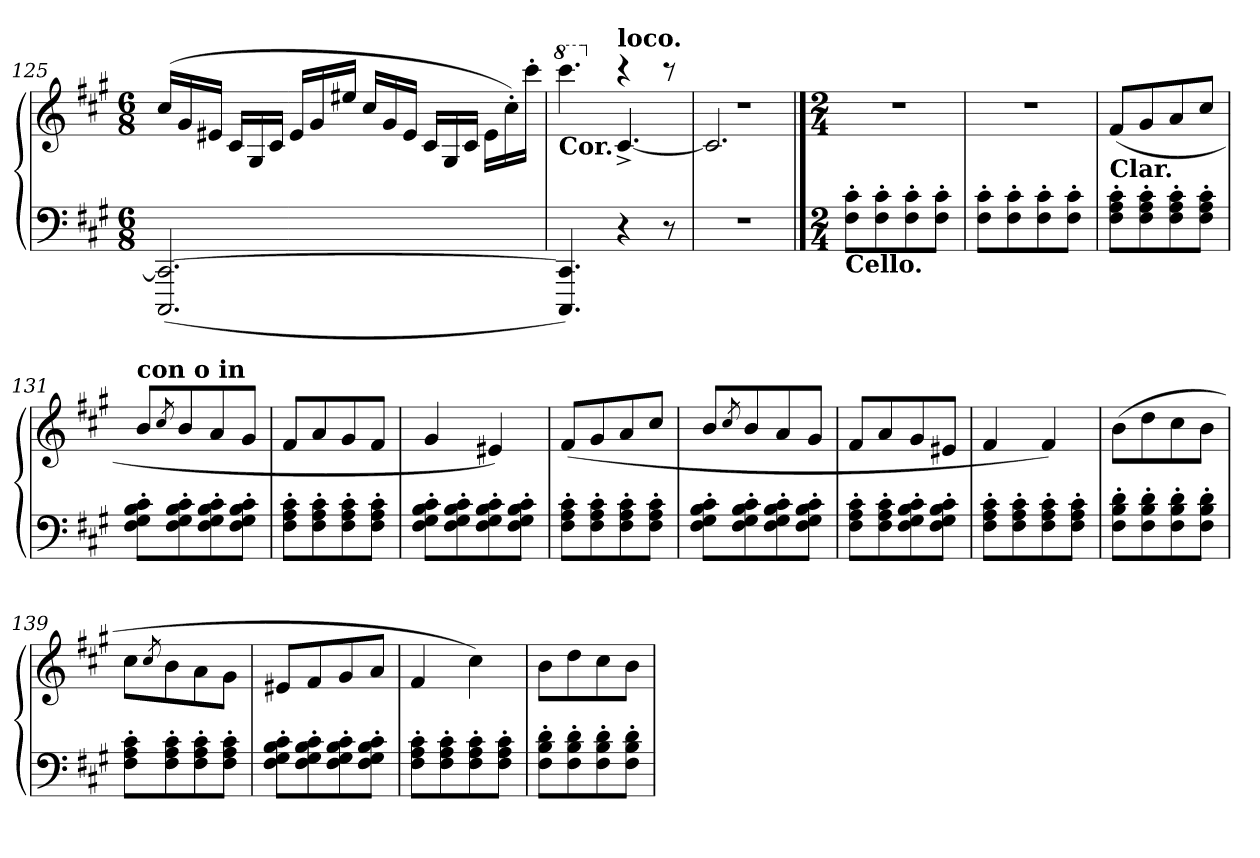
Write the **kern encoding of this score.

**kern	**kern
*part1	*part1
*staff2	*staff1
*clefF4	*clefG2
*k[f#c#g#]	*k[f#c#g#]
*A:	*A:
*M6/8	*M6/8
*	*Xtuplet
=125	=125
(>2.CC#_ 2.CCC#	(>24cc#LL
.	24g#
.	24e#XJJ
.	24c#LL
.	24G#
.	24c#JJ
.	24e#LL
.	24g#
.	24ee#XJJ
.	24cc#LL
.	24g#
.	24e#JJ
.	24c#LL
.	24G#
.	24c#JJ
.	24e#LL
.	24cc#'>)
.	24ccc#'>JJ
=126	=126
*	*8va
*	*^
!	!LO:TX:b:B:t=Cor.	!
4.CC#] 4.CCC#)	4.cccc#\	4.ryy
*	*X8va	*
!	!LO:TX:a:B:t=loco.	!
4r	4r	[4.c#^<!/
8r	8r	.
=127	=127	=127
2.rF	2.rdd	2.c#!/]
*	*v	*v
==	==
*M2/4	*M2/4
*	*^
!	!LO:TX:a:B:t=(THÈME de Charles Kurpinski.)	!
!LO:TX:b:B:t=Cello.	!	!
*	*v	*v
8c#!'>\ 8F#!'>\L	2rdd
8c#!'>\ 8F#!'>\	.
8c#!'> 8F#!'>	.
8c#!'> 8F#!'>J	.
=129	=129
8c#!'>\ 8F#!'>\L	2rdd
8c#!'>\ 8F#!'>\	.
8c#!'> 8F#!'>	.
8c#!'> 8F#!'>J	.
=130	=130
!	!LO:TX:b:B:t=Clar.
8c#!'>\ 8A!'>\ 8F#!'>\L	(>8f#!L
8c#!'>\ 8A!'>\ 8F#!'>\	8g#!
8c#!'>\ 8A!'>\ 8F#!'>\	8a!
8c#!'>\ 8A!'>\ 8F#!'>\J	8cc#!J
=131	=131
!	!LO:TX:a:B:t=con o in
8c#!'>\ 8B!'>\ 8G#!'>\ 8F#!'>\L	8b!L
.	8qcc#!/
8c#!'> 8B!'> 8G#!'> 8F#!'>	8b!
8c#!'> 8B!'> 8G#!'> 8F#!'>	8a!
8c#!'> 8B!'> 8G#!'> 8F#!'>J	8g#!J
=132	=132
8c#!'>\ 8A!'>\ 8F#!'>\L	8f#!L
8c#!'>\ 8A!'>\ 8F#!'>\	8a!
8c#!'> 8A!'> 8F#!'>	8g#!
8c#!'> 8A!'> 8F#!'>J	8f#!J
=133	=133
8c#!'>\ 8B!'>\ 8G#!'>\ 8F#!'>\L	4g#!
8c#!'>\ 8B!'>\ 8G#!'>\ 8F#!'>\	.
8c#!'>\ 8B!'>\ 8G#!'>\ 8F#!'>\	4e#X!)
8c#!'> 8B!'> 8G#!'> 8F#!'>J	.
=134	=134
8c#!'>\ 8A!'>\ 8F#!'>\L	(>8f#!L
8c#!'>\ 8A!'>\ 8F#!'>\	8g#!
8c#!'>\ 8A!'>\ 8F#!'>\	8a!
8c#!'> 8A!'> 8F#!'>J	8cc#!J
=135	=135
8c#!'>\ 8B!'>\ 8G#!'>\ 8F#!'>\L	8b!L
.	8qcc#!/
8c#!'>\ 8B!'>\ 8G#!'>\ 8F#!'>\	8b!
8c#!'>\ 8B!'>\ 8G#!'>\ 8F#!'>\	8a!
8c#!'> 8B!'> 8G#!'> 8F#!'>J	8g#!J
=136	=136
8c#!'>\ 8A!'>\ 8F#!'>\L	8f#!L
8c#!'>\ 8A!'>\ 8F#!'>\	8a!
8c#!'> 8B!'> 8G#!'> 8F#!'>	8g#!
8c#!'> 8B!'> 8G#!'> 8F#!'>J	8e#X!J
=137	=137
8c#!'> 8A!'> 8F#!'>L	4f#!
8c#!'>\ 8A!'>\ 8F#!'>\	.
8c#!'>\ 8A!'>\ 8F#!'>\	4f#!)
8c#!'> 8A!'> 8F#!'>J	.
=138	=138
8d!'>\ 8B!'>\ 8F#!'>\L	(>8b!\L
8d!'>\ 8B!'>\ 8F#!'>\	8dd!\
8d!'>\ 8B!'>\ 8F#!'>\	8cc#!
8d!'> 8B!'> 8F#!'>J	8b!J
=139	=139
8c#!'>\ 8A!'>\ 8F#!'>\L	8cc#!\L
.	8qcc#!/
8c#!'> 8A!'> 8F#!'>	8b!\
8c#!'>\ 8A!'>\ 8F#!'>\	8a!
8c#!'> 8A!'> 8F#!'>J	8g#!J
=140	=140
8c#!'>\ 8B!'>\ 8G#!'>\ 8F#!'>\L	8e#X!/L
8c#!'>\ 8B!'>\ 8G#!'>\ 8F#!'>\	8f#!/
8c#!'>\ 8B!'>\ 8G#!'>\ 8F#!'>\	8g#!/
8c#!'> 8B!'> 8G#!'> 8F#!'>J	8a!/J
=141	=141
8c#!'>\ 8A!'>\ 8F#!'>\L	4f#!/
8c#!'>\ 8A!'>\ 8F#!'>\	.
8c#!'> 8A!'> 8F#!'>	4cc#!)
8c#!'> 8A!'> 8F#!'>J	.
=142	=142
8d!'>\ 8B!'>\ 8F#!'>\L	8b!\L
8d!'>\ 8B!'>\ 8F#!'>\	8dd!\
8d!'> 8B!'> 8F#!'>	8cc#!
8d!'> 8B!'> 8F#!'>J	8b!J
=	=
*-	*-
